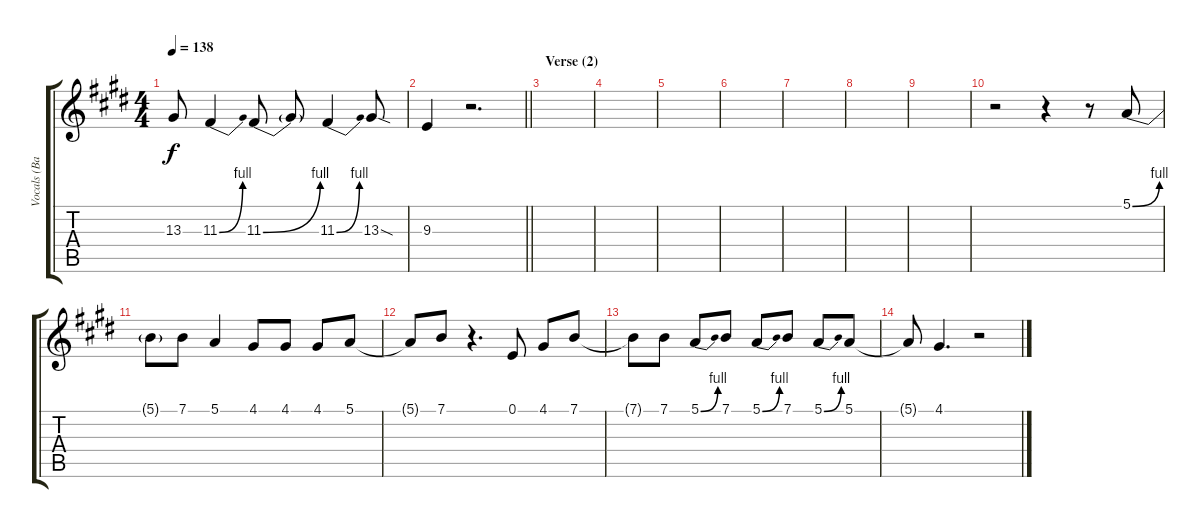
\track ("Vocals (Backing)" "Vocals (Ba") {instrument synthbrass1}
\staff {score tabs}
\tuning (E4 B3 G3 D3 A2 E2) {hide}
\ts (4 4)
\tempo 138
\clef g2
\ks e
13.3{t}.8{dy f} 11.3{be (bend 0 0 60 4)}.4 11.3{be (bend 0 0 60 4)}.8 11.3{t}.8 11.3{be (bend 0 0 60 4)}.4 13.3{sod}.8 |
\barLineRight lightlight
9.3.4 r.2{d} |
\section ("" "Verse (2)")
|
|
|
|
|
|
|
r.2 r.4 r.8 5.1{be (bend 0 0 60 4)}.8 |
5.1{t}.8 7.1.8 5.1.4 4.1.8 4.1.8 4.1.8 5.1.8 |
5.1{t}.8 7.1.8 r.4{d} 0.1.8 4.1.8 7.1.8 |
7.1{t}.8 7.1.8 5.1{be (bend 0 0 60 4)}.8 7.1.8 5.1{be (bend 0 0 60 4)}.8 7.1.8 5.1{be (bend 0 0 60 4)}.8 5.1.8 |
5.1{t}.8 4.1.4{d} r.2
